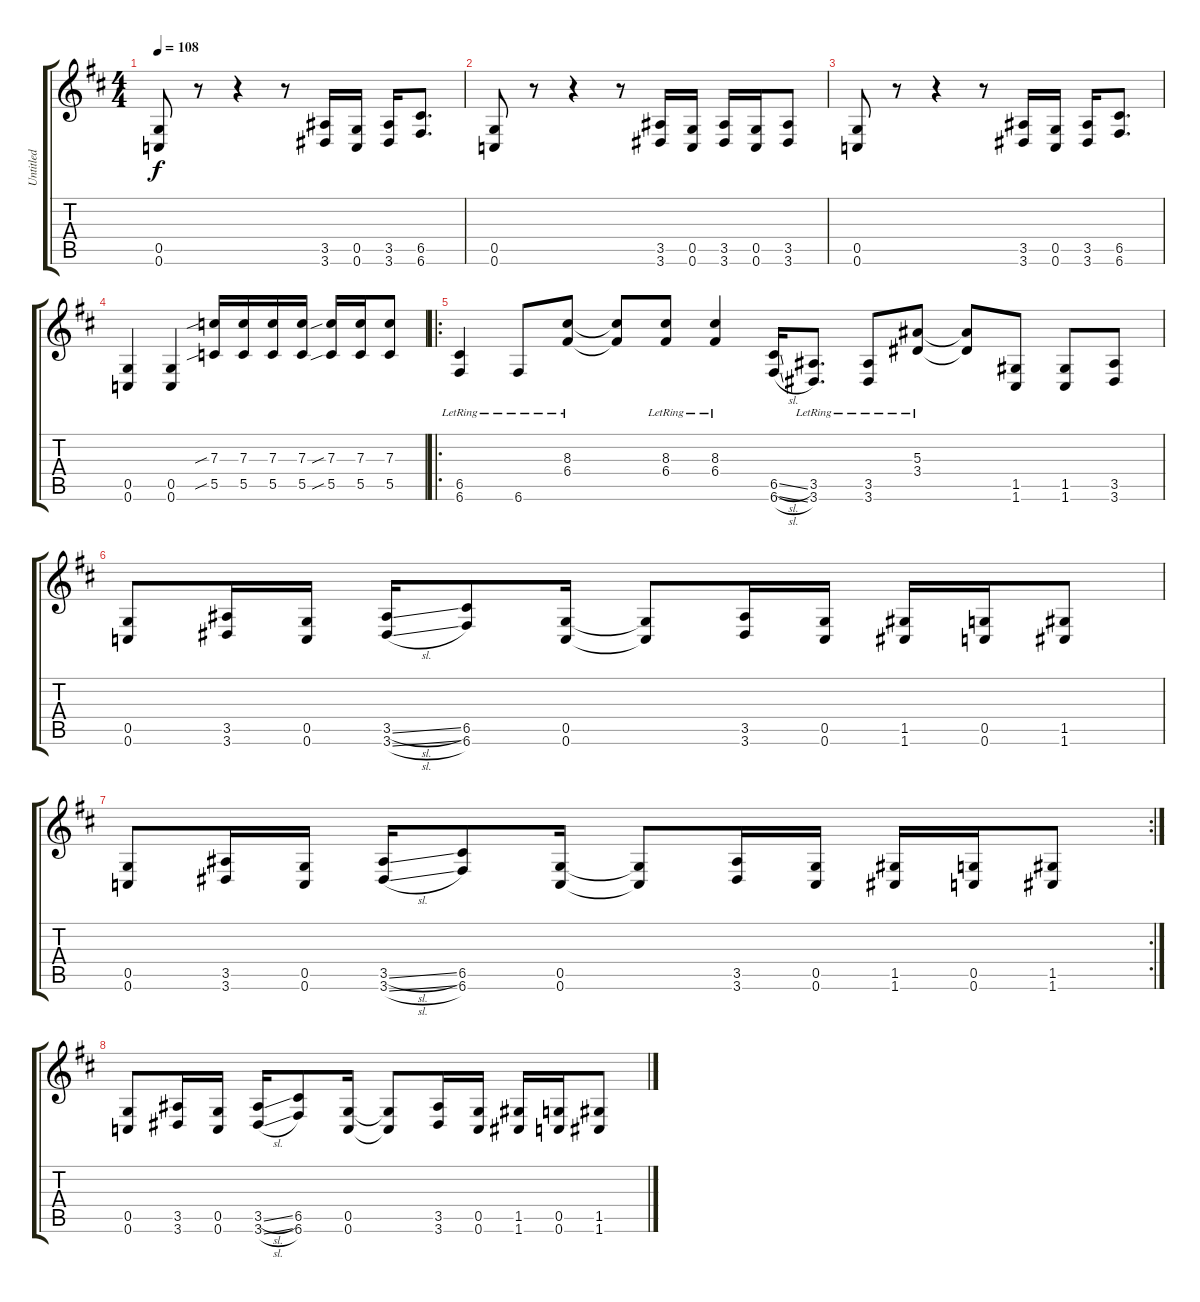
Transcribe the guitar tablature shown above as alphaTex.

\track ("Untitled" "Untitled") {instrument distortionguitar}
\staff {score tabs}
\tuning (D4 A3 F3 C3 G2 C2) {hide}
\ts (4 4)
\tempo 108
\clef g2
\ks d
(0.5 0.6).8{dy f} r.8 r.4 r.8 (3.5 3.6).16 (0.5 0.6).16 (3.5 3.6).16 (6.5 6.6).8{d} |
(0.5 0.6).8 r.8 r.4 r.8 (3.5 3.6).16 (0.5 0.6).16 (3.5 3.6).16 (0.5 0.6).16 (3.5 3.6).8 |
(0.5 0.6).8 r.8 r.4 r.8 (3.5 3.6).16 (0.5 0.6).16 (3.5 3.6).16 (6.5 6.6).8{d} |
(0.5 0.6).4 (0.5 0.6).4 (7.3{sib} 5.5{sib}).16 (7.3 5.5).16 (7.3 5.5).16 (7.3 5.5).16 (7.3{sib} 5.5{sib}).16 (7.3 5.5).16 (7.3 5.5).8 |
\ro
(6.5{lr} 6.6{lr}).4 6.6{lr}.8 (8.3{lr} 6.4{lr}).8 (8.3{t} 6.4{t}).8 (8.3{lr} 6.4{lr}).8 (8.3{lr} 6.4{lr}).4 (6.5{sl} 6.6{sl}).16 (3.5{lr} 3.6{lr}).8{d} (3.5{lr} 3.6{lr}).8 (5.3{lr} 3.4{lr}).8 (5.3{t} 3.4{t}).8 (1.5 1.6).8 (1.5 1.6).8 (3.5 3.6).8 |
(0.5 0.6).8 (3.5 3.6).16 (0.5 0.6).16 (3.5{sl} 3.6{sl}).16 (6.5 6.6).8 (0.5 0.6).16 (0.5{t} 0.6{t}).8 (3.5 3.6).16 (0.5 0.6).16 (1.5 1.6).16 (0.5 0.6).16 (1.5 1.6).8 |
\rc 2
(0.5 0.6).8 (3.5 3.6).16 (0.5 0.6).16 (3.5{sl} 3.6{sl}).16 (6.5 6.6).8 (0.5 0.6).16 (0.5{t} 0.6{t}).8 (3.5 3.6).16 (0.5 0.6).16 (1.5 1.6).16 (0.5 0.6).16 (1.5 1.6).8 |
(0.5 0.6).8 (3.5 3.6).16 (0.5 0.6).16 (3.5{sl} 3.6{sl}).16 (6.5 6.6).8 (0.5 0.6).16 (0.5{t} 0.6{t}).8 (3.5 3.6).16 (0.5 0.6).16 (1.5 1.6).16 (0.5 0.6).16 (1.5 1.6).8
